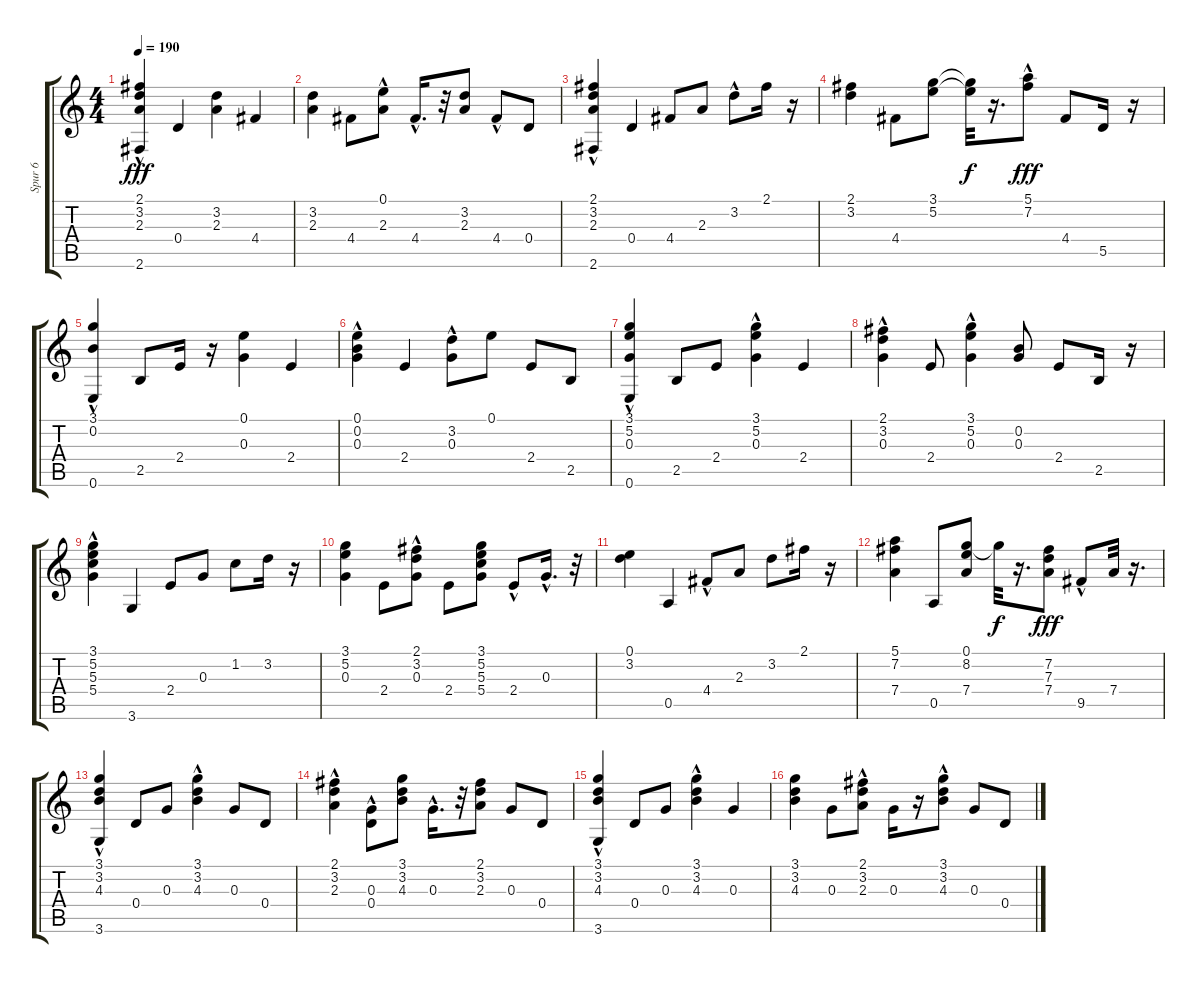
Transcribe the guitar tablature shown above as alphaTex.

\track ("Spur 6" "Spur 6") {instrument acousticguitarnylon}
\staff {score tabs}
\tuning (E4 B3 G3 D3 A2 E2) {hide}
\ts (4 4)
\tempo 190
\clef g2
\ks c
(2.1 3.2{hac} 2.3{hac} 2.6).4{dy fff} 0.4.4 (3.2 2.3).4 4.4.4 |
(3.2 2.3).4 4.4.8 (0.1 2.3{hac}).8 4.4{hac}.16{d} r.32 (3.2 2.3).8 4.4{hac}.8 0.4.8 |
(2.1{hac} 3.2 2.3 2.6).4 0.4.4 4.4.8 2.3.8 3.2{hac}.8 2.1.16 r.16 |
(2.1 3.2).4 4.4.8 (3.1 5.2).8 (3.1{t} 5.2{t}).32{dy f} r.16{d} (5.1{hac} 7.2).8{dy fff} 4.4.8 5.5.16 r.16 |
(3.1 0.2{hac} 0.6).4 2.5.8 2.4.16 r.16 (0.1 0.3).4 2.4.4 |
(0.1{hac} 0.2 0.3{hac}).4 2.4.4 (3.2 0.3{hac}).8 0.1.8 2.4.8 2.5.8 |
(3.1{hac} 5.2{hac} 0.3{hac} 0.6).4 2.5.8 2.4.8 (3.1{hac} 5.2 0.3).4 2.4.4 |
(2.1{hac} 3.2 0.3).4 2.4.8 (3.1 5.2 0.3{hac}).4 (0.2 0.3).8 2.4.8 2.5.16 r.16 |
(3.1{hac} 5.2{hac} 5.3 5.4{hac}).4 3.6.4 2.4.8 0.3.8 1.2.8 3.2.16 r.16 |
(3.1 5.2 0.3).4 2.4.8 (2.1 3.2 0.3{hac}).8 2.4.8 (3.1 5.2 5.3 5.4).8 2.4{hac}.8 0.3{hac}.16{d} r.32 |
(0.1 3.2).4 0.5.4 4.4{hac}.8 2.3.8 3.2.8 2.1.16 r.16 |
(5.1 7.2 7.4).4 0.5.8 (0.1 8.2 7.4).8 8.2{t}.32{dy f} r.16{d} (7.2 7.3 7.4).8{dy fff} 9.5{hac}.8 7.4.32 r.16{d} |
(3.1{hac} 3.2{hac} 4.3{hac} 3.6).4 0.4.8 0.3.8 (3.1{hac} 3.2{hac} 4.3).4 0.3.8 0.4.8 |
(2.1 3.2 2.3{hac}).4 (0.3 0.4{hac}).8 (3.1 3.2 4.3).8 0.3{hac}.16{d} r.32 (2.1 3.2 2.3).8 0.3.8 0.4.8 |
(3.1{hac} 3.2{hac} 4.3{hac} 3.6).4 0.4.8 0.3.8 (3.1{hac} 3.2{hac} 4.3).4 0.3.4 |
(3.1 3.2 4.3).4 0.3.8 (2.1 3.2 2.3{hac}).8 0.3.16 r.16 (3.1 3.2 4.3{hac}).8 0.3.8 0.4.8
